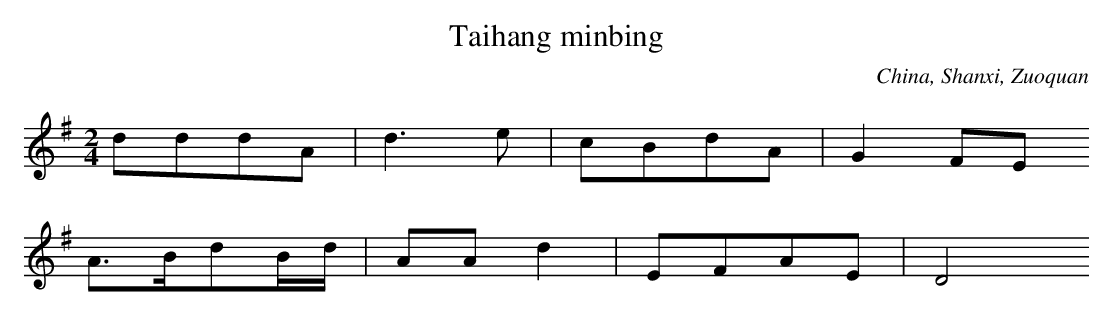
X:1
T: Taihang minbing
O: China, Shanxi, Zuoquan
M: 2/4
L: 1/16
K: G
d2d2d2A2 | d6e2 | c2B2d2A2 | G4F2E2
A3Bd2Bd | A2A2d4 | E2F2A2E2 | D8
